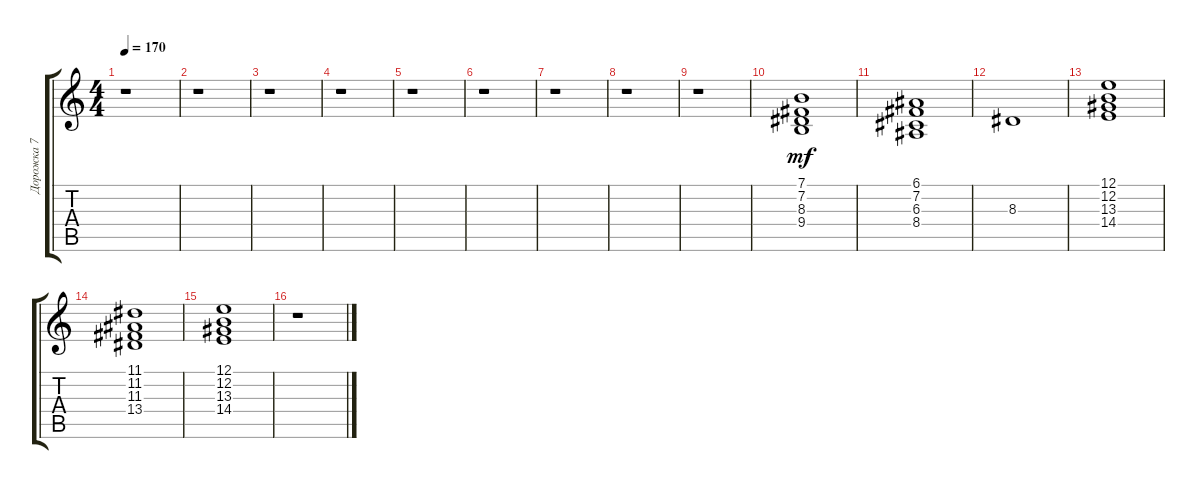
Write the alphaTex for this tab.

\track ("Дорожка 7" "Дорожка 7") {instrument choiraahs}
\staff {score tabs}
\tuning (E4 B3 G3 D3 A2 E2) {hide}
\ts (4 4)
\tempo 170
\clef g2
\ks c
r.1{dy mf} |
r.1 |
r.1 |
r.1 |
r.1 |
r.1 |
r.1 |
r.1 |
r.1 |
(7.1 7.2 8.3 9.4).1 |
(6.1 7.2 6.3 8.4).1 |
8.3.1 |
(12.1 12.2 13.3 14.4).1 |
(11.1 11.2 11.3 13.4).1 |
(12.1 12.2 13.3 14.4).1 |
r.1
